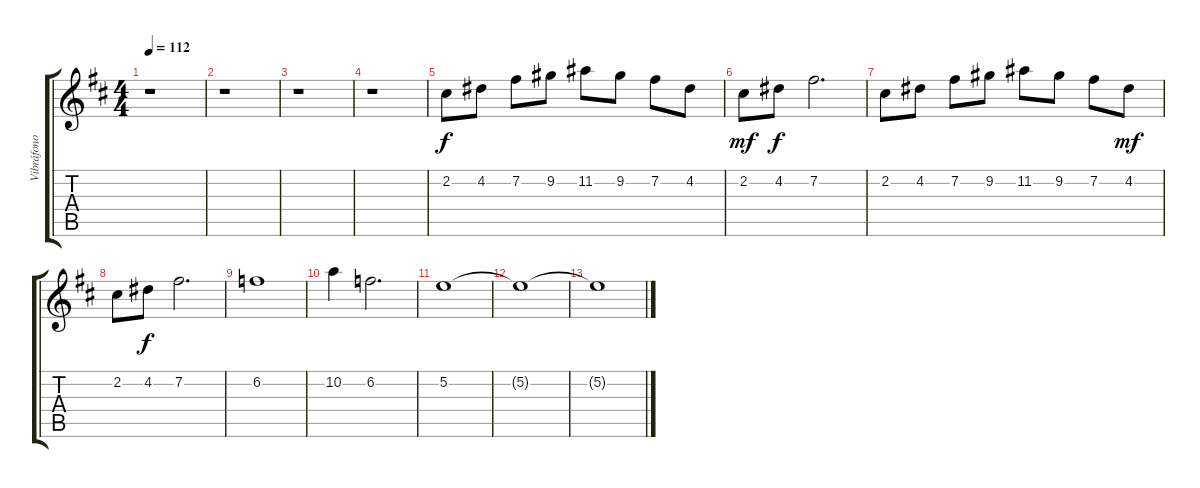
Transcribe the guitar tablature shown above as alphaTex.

\track ("Vibráfono" "Vibráfono") {instrument vibraphone}
\staff {score tabs}
\tuning (E5 B4 G4 D4 A3 E3) {hide}
\ts (4 4)
\tempo 112
\clef g2
\ks d
r.1{dy mp} |
r.1 |
r.1 |
r.1 |
2.2.8{dy f} 4.2.8 7.2.8 9.2.8 11.2.8 9.2.8 7.2.8 4.2.8 |
2.2.8{dy mf} 4.2.8{dy f} 7.2.2{d} |
2.2.8 4.2.8 7.2.8 9.2.8 11.2.8 9.2.8 7.2.8 4.2.8{dy mf} |
2.2.8 4.2.8{dy f} 7.2.2{d} |
6.2.1 |
10.2.4 6.2.2{d} |
5.2.1 |
5.2{t}.1 |
5.2{t}.1
